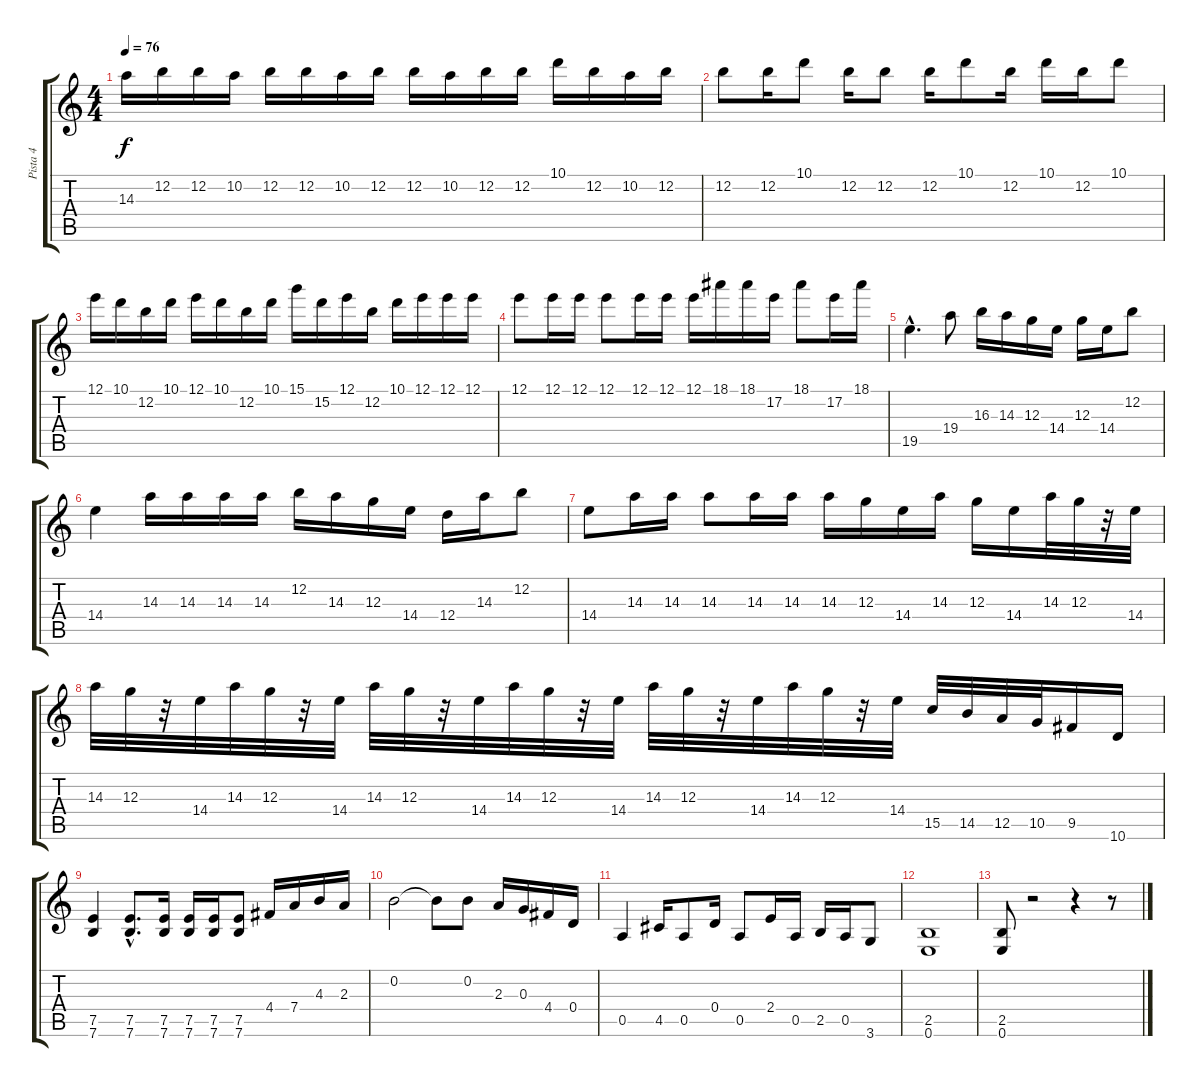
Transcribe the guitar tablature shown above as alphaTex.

\track ("Pista 4" "Pista 4") {instrument distortionguitar}
\staff {score tabs}
\tuning (E4 B3 G3 D3 A2 E2) {hide}
\ts (4 4)
\tempo 76
\clef g2
\ks c
14.3.16{dy f} 12.2.16 12.2.16 10.2.16 12.2.16 12.2.16 10.2.16 12.2.16 12.2.16 10.2.16 12.2.16 12.2.16 10.1.16 12.2.16 10.2.16 12.2.16 |
12.2.8 12.2.16 10.1.8 12.2.16 12.2.8 12.2.16 10.1.8 12.2.16 10.1.16 12.2.16 10.1.8 |
12.1.16 10.1.16 12.2.16 10.1.16 12.1.16 10.1.16 12.2.16 10.1.16 15.1.16 15.2.16 12.1.16 12.2.16 10.1.16 12.1.16 12.1.16 12.1.16 |
12.1.8 12.1.16 12.1.16 12.1.8 12.1.16 12.1.16 12.1.16 18.1.16 18.1.16 17.2.16 18.1.8 17.2.16 18.1.16 |
19.5{hac}.4{d} 19.4.8 16.3.16 14.3.16 12.3.16 14.4.16 12.3.16 14.4.16 12.2.8 |
14.4.4 14.3.16 14.3.16 14.3.16 14.3.16 12.2.16 14.3.16 12.3.16 14.4.16 12.4.16 14.3.16 12.2.8 |
14.4.8 14.3.16 14.3.16 14.3.8 14.3.16 14.3.16 14.3.16 12.3.16 14.4.16 14.3.16 12.3.16 14.4.16 14.3.32 12.3.32 r.32 14.4.32 |
14.3.32 12.3.32 r.32 14.4.32 14.3.32 12.3.32 r.32 14.4.32 14.3.32 12.3.32 r.32 14.4.32 14.3.32 12.3.32 r.32 14.4.32 14.3.32 12.3.32 r.32 14.4.32 14.3.32 12.3.32 r.32 14.4.32 15.5.32 14.5.32 12.5.32 10.5.32 9.5.16 10.6.16 |
(7.5 7.6).4 (7.5{hac} 7.6{hac}).8{d} (7.5 7.6).16 (7.5 7.6).16 (7.5 7.6).16 (7.5 7.6).8 4.4.16 7.4.16 4.3.16 2.3.16 |
0.2.2 0.2{t}.8 0.2.8 2.3.16 0.3.16 4.4.16 0.4.16 |
0.5.4 4.5.16 0.5.8 0.4.16 0.5.8 2.4.16 0.5.16 2.5.16 0.5.16 3.6.8 |
(2.5 0.6).1 |
(2.5 0.6).8 r.2 r.4 r.8
